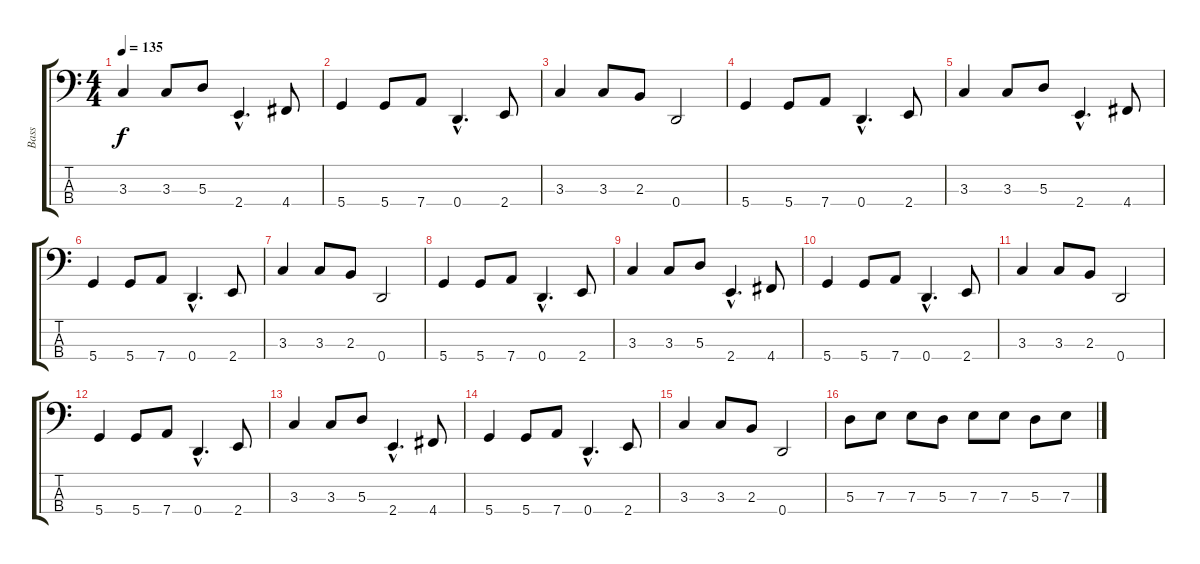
\track ("Bass" "Bass") {instrument electricbassfinger}
\staff {score tabs}
\tuning (G2 D2 A1 D1) {hide}
\ts (4 4)
\tempo 135
\clef f4
\ks c
3.3.4{dy f} 3.3.8 5.3.8 2.4{hac}.4{d} 4.4.8 |
5.4.4 5.4.8 7.4.8 0.4{hac}.4{d} 2.4.8 |
3.3.4 3.3.8 2.3.8 0.4.2 |
5.4.4 5.4.8 7.4.8 0.4{hac}.4{d} 2.4.8 |
3.3.4 3.3.8 5.3.8 2.4{hac}.4{d} 4.4.8 |
5.4.4 5.4.8 7.4.8 0.4{hac}.4{d} 2.4.8 |
3.3.4 3.3.8 2.3.8 0.4.2 |
5.4.4 5.4.8 7.4.8 0.4{hac}.4{d} 2.4.8 |
3.3.4 3.3.8 5.3.8 2.4{hac}.4{d} 4.4.8 |
5.4.4 5.4.8 7.4.8 0.4{hac}.4{d} 2.4.8 |
3.3.4 3.3.8 2.3.8 0.4.2 |
5.4.4 5.4.8 7.4.8 0.4{hac}.4{d} 2.4.8 |
3.3.4 3.3.8 5.3.8 2.4{hac}.4{d} 4.4.8 |
5.4.4 5.4.8 7.4.8 0.4{hac}.4{d} 2.4.8 |
3.3.4 3.3.8 2.3.8 0.4.2 |
5.3.8 7.3.8 7.3.8 5.3.8 7.3.8 7.3.8 5.3.8 7.3.8
